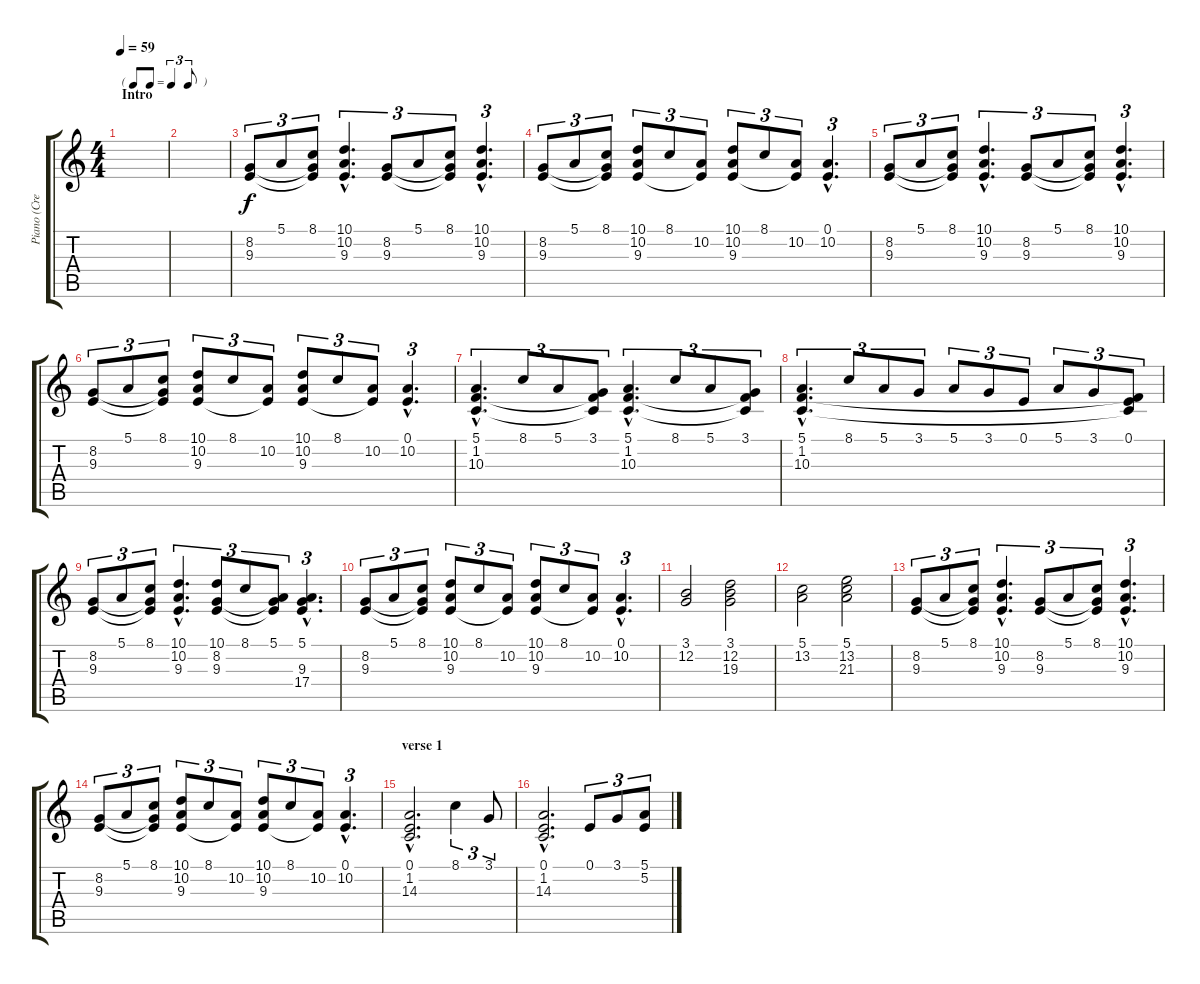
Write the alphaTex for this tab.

\track ("Piano (Crems)" "Piano (Cre") {instrument acousticgrandpiano}
\staff {score tabs}
\tuning (E4 B3 G3 D3 A2 E2) {hide}
\ts (4 4)
\tf triplet8th
\section ("" "Intro")
\tempo 59
\clef g2
\ks c
|
|
(8.2 9.3).8{tu (3 2)} 5.1.8{tu (3 2)} (8.1 8.2{t} 9.3{t}).8{tu (3 2)} (10.1{hac} 10.2{hac} 9.3{hac}).4{d tu (3 2)} (8.2 9.3).8{tu (3 2)} 5.1.8{tu (3 2)} (8.1 8.2{t} 9.3{t}).8{tu (3 2)} (10.1{hac} 10.2{hac} 9.3{hac}).4{d tu (3 2)} |
(8.2 9.3).8{tu (3 2)} 5.1.8{tu (3 2)} (8.1 8.2{t} 9.3{t}).8{tu (3 2)} (10.1 10.2 9.3).8{tu (3 2)} 8.1.8{tu (3 2)} (10.2 9.3{t}).8{tu (3 2)} (10.1 10.2 9.3).8{tu (3 2)} 8.1.8{tu (3 2)} (10.2 9.3{t}).8{tu (3 2)} (0.1{hac} 10.2{hac}).4{d tu (3 2)} |
(8.2 9.3).8{tu (3 2)} 5.1.8{tu (3 2)} (8.1 8.2{t} 9.3{t}).8{tu (3 2)} (10.1{hac} 10.2{hac} 9.3{hac}).4{d tu (3 2)} (8.2 9.3).8{tu (3 2)} 5.1.8{tu (3 2)} (8.1 8.2{t} 9.3{t}).8{tu (3 2)} (10.1{hac} 10.2{hac} 9.3{hac}).4{d tu (3 2)} |
(8.2 9.3).8{tu (3 2)} 5.1.8{tu (3 2)} (8.1 8.2{t} 9.3{t}).8{tu (3 2)} (10.1 10.2 9.3).8{tu (3 2)} 8.1.8{tu (3 2)} (10.2 9.3{t}).8{tu (3 2)} (10.1 10.2 9.3).8{tu (3 2)} 8.1.8{tu (3 2)} (10.2 9.3{t}).8{tu (3 2)} (0.1{hac} 10.2{hac}).4{d tu (3 2)} |
(5.1{hac} 1.2{hac} 10.3{hac}).4{d tu (3 2)} 8.1.8{tu (3 2)} 5.1.8{tu (3 2)} (3.1 1.2{t} 10.3{t}).8{tu (3 2)} (5.1{hac} 1.2{hac} 10.3{hac}).4{d tu (3 2)} 8.1.8{tu (3 2)} 5.1.8{tu (3 2)} (3.1 1.2{t} 10.3{t}).8{tu (3 2)} |
(5.1{hac} 1.2{hac} 10.3{hac}).4{d tu (3 2)} 8.1.8{tu (3 2)} 5.1.8{tu (3 2)} 3.1.8{tu (3 2)} 5.1.8{tu (3 2)} 3.1.8{tu (3 2)} 0.1.8{tu (3 2)} 5.1.8{tu (3 2)} 3.1.8{tu (3 2)} (0.1 1.2{t} 10.3{t}).8{tu (3 2)} |
(8.2 9.3).8{tu (3 2)} 5.1.8{tu (3 2)} (8.1 8.2{t} 9.3{t}).8{tu (3 2)} (10.1{hac} 10.2{hac} 9.3{hac}).4{d tu (3 2)} (10.1 8.2 9.3).8{tu (3 2)} 8.1.8{tu (3 2)} (5.1 8.2{t} 9.3{t}).8{tu (3 2)} (5.1{hac} 9.3{hac} 17.4{hac}).4{d tu (3 2)} |
(8.2 9.3).8{tu (3 2)} 5.1.8{tu (3 2)} (8.1 8.2{t} 9.3{t}).8{tu (3 2)} (10.1 10.2 9.3).8{tu (3 2)} 8.1.8{tu (3 2)} (10.2 9.3{t}).8{tu (3 2)} (10.1 10.2 9.3).8{tu (3 2)} 8.1.8{tu (3 2)} (10.2 9.3{t}).8{tu (3 2)} (0.1{hac} 10.2{hac}).4{d tu (3 2)} |
(3.1 12.2).2 (3.1 12.2 19.3).2 |
(5.1 13.2).2 (5.1 13.2 21.3).2 |
(8.2 9.3).8{tu (3 2)} 5.1.8{tu (3 2)} (8.1 8.2{t} 9.3{t}).8{tu (3 2)} (10.1{hac} 10.2{hac} 9.3{hac}).4{d tu (3 2)} (8.2 9.3).8{tu (3 2)} 5.1.8{tu (3 2)} (8.1 8.2{t} 9.3{t}).8{tu (3 2)} (10.1{hac} 10.2{hac} 9.3{hac}).4{d tu (3 2)} |
(8.2 9.3).8{tu (3 2)} 5.1.8{tu (3 2)} (8.1 8.2{t} 9.3{t}).8{tu (3 2)} (10.1 10.2 9.3).8{tu (3 2)} 8.1.8{tu (3 2)} (10.2 9.3{t}).8{tu (3 2)} (10.1 10.2 9.3).8{tu (3 2)} 8.1.8{tu (3 2)} (10.2 9.3{t}).8{tu (3 2)} (0.1{hac} 10.2{hac}).4{d tu (3 2)} |
\section ("" "verse 1")
(0.1{hac} 1.2{hac} 14.3{hac}).2{d} 8.1.4{tu (3 2)} 3.1.8{tu (3 2)} |
(0.1{hac} 1.2{hac} 14.3{hac}).2{d} 0.1.8{tu (3 2)} 3.1.8{tu (3 2)} (5.1 5.2).8{tu (3 2)}
